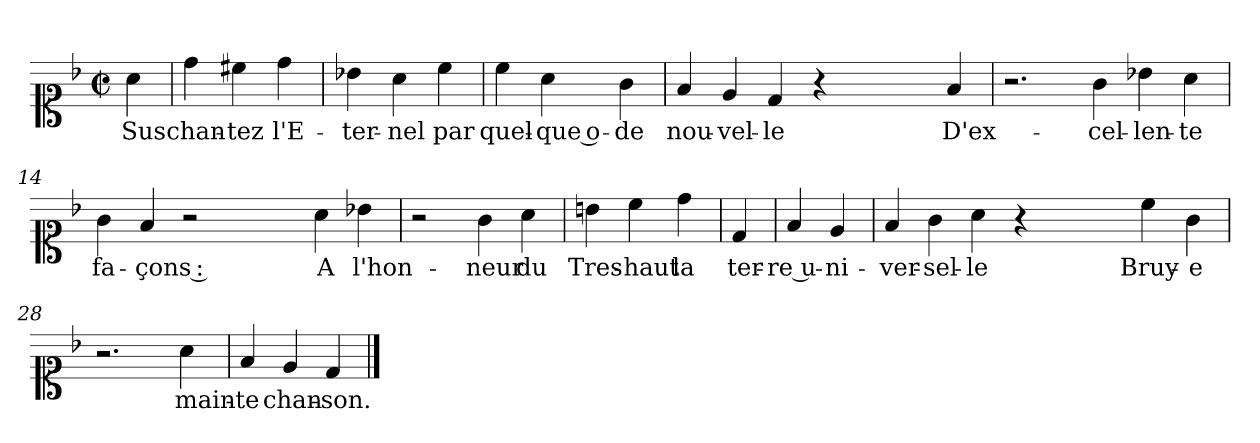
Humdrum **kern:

**kern	**text
*part1	*part1
*staff1	*staff1
*clefC1	*
*k[b-]	*
*F:	*
*M2/2	*
*met(c|)	*
=1	=1
4a	Sus
=2	=2
4dd	chan-
4cc#X	-tez
4dd	l'E-
=4	=4
4b-X	-ter-
4a	-nel
4cc	par
=6	=6
4cc	quel-
4a	-que o-
4g	-de
=8	=8
4f	nou-
4e	-vel-
4d	-le
4r	.
2.ryy	.
4f	D'ex-
=12	=12
2.r	.
4g	-cel-
4b-X	-len-
4a	-te
=14	=14
4g	fa-
4f	-çons :
2r	.
2ryy	.
4a	A
4b-X	l'hon-
=18	=18
2r	.
4g	-neur
4a	du
=19	=19
4b	Tres -
4cc	haut
4dd	la
=21	=21
4d	ter-
=22	=22
4f	-re u-
4e	-ni-
=23	=23
4f	-ver-
4g	-sel-
4a	-le
4r	.
2.ryy	.
4cc	Bruy-
4g	-e
=28	=28
2.r	.
4a	main-
=29	=29
4f	-te
4e	chan-
4d	-son.
==	==
*-	*-
